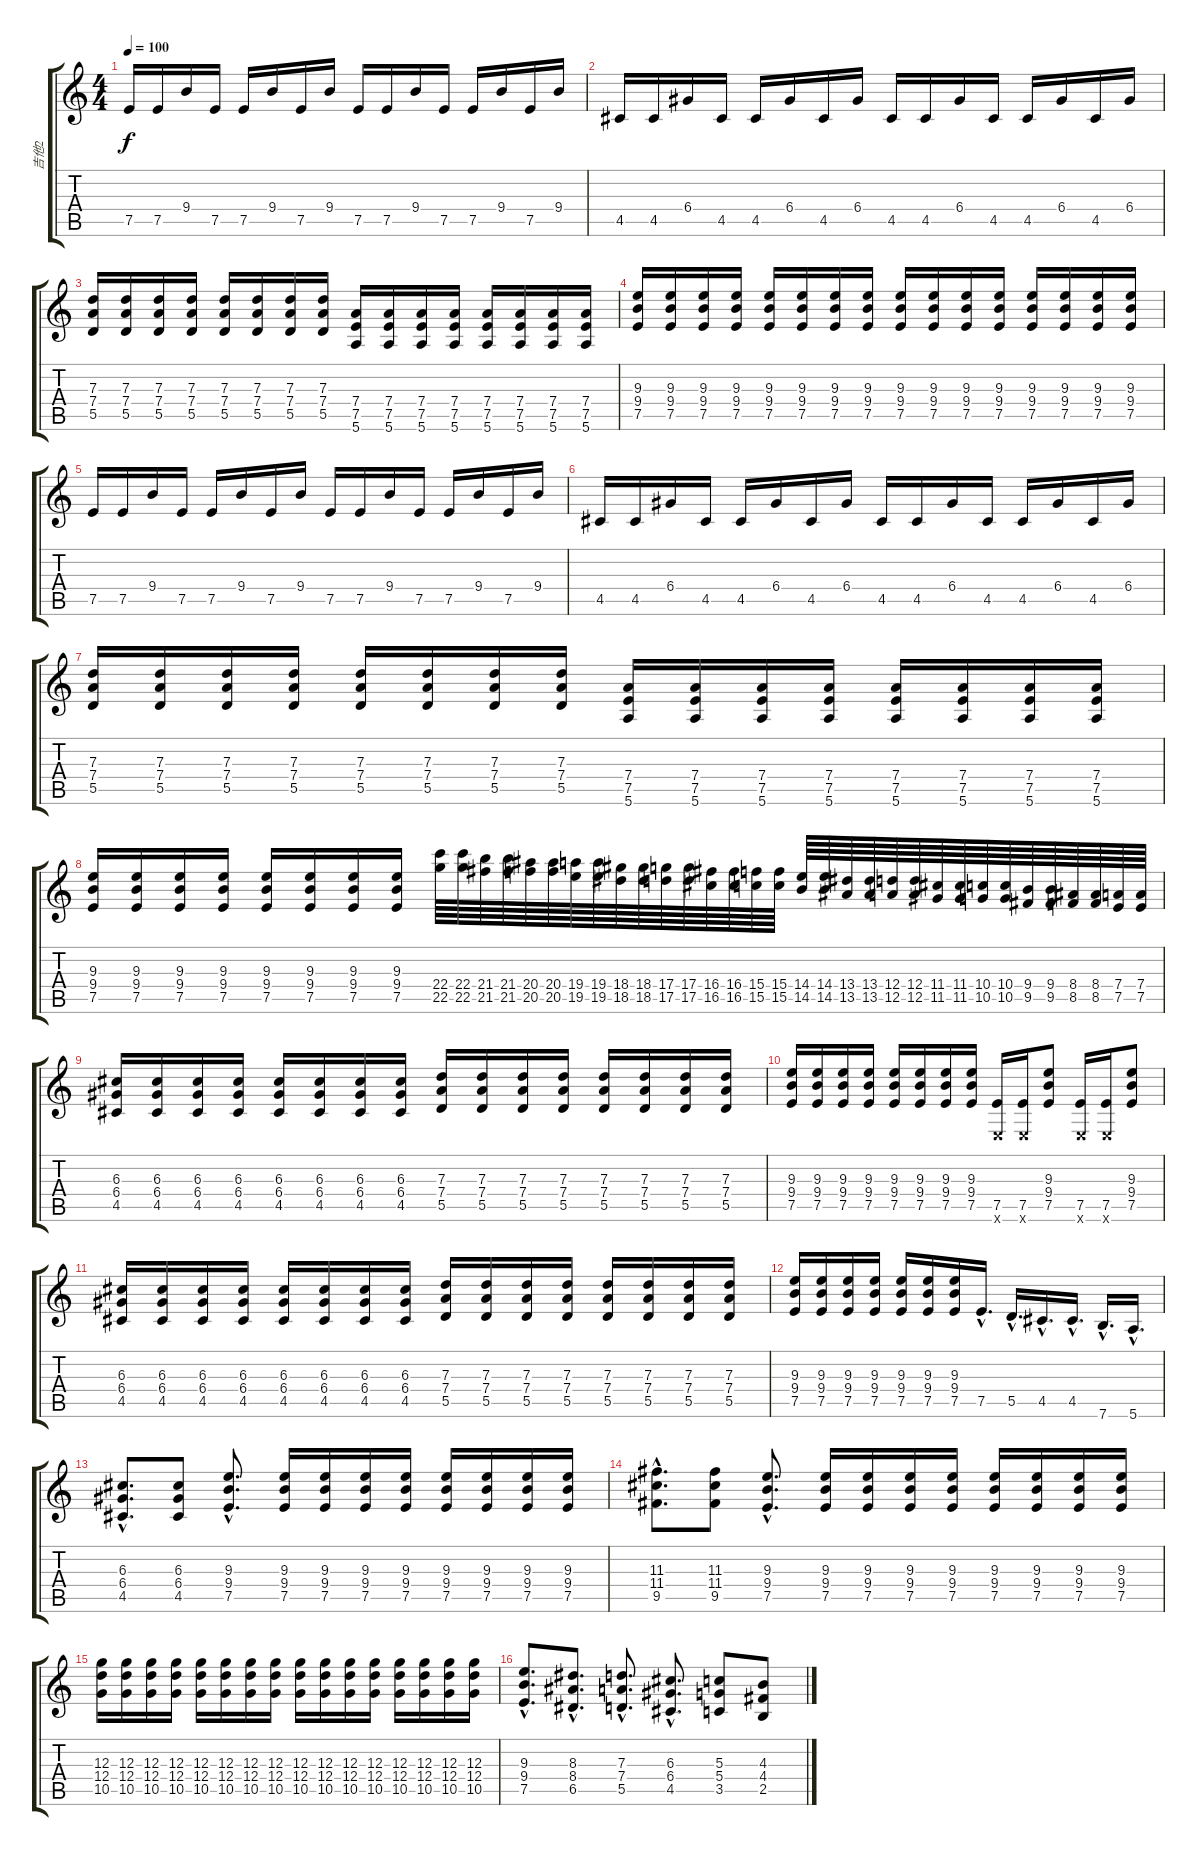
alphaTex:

\track ("吉他2" "吉他2") {instrument electricguitarjazz}
\staff {score tabs}
\tuning (E4 B3 G3 D3 A2 E2) {hide}
\ts (4 4)
\tempo 100
\clef g2
\ks c
7.5.16{dy f instrument overdrivenguitar} 7.5.16 9.4.16 7.5.16 7.5.16 9.4.16 7.5.16 9.4.16 7.5.16 7.5.16 9.4.16 7.5.16 7.5.16 9.4.16 7.5.16 9.4.16 |
4.5.16 4.5.16 6.4.16 4.5.16 4.5.16 6.4.16 4.5.16 6.4.16 4.5.16 4.5.16 6.4.16 4.5.16 4.5.16 6.4.16 4.5.16 6.4.16 |
(7.3 7.4 5.5).16 (7.3 7.4 5.5).16 (7.3 7.4 5.5).16 (7.3 7.4 5.5).16 (7.3 7.4 5.5).16 (7.3 7.4 5.5).16 (7.3 7.4 5.5).16 (7.3 7.4 5.5).16 (7.4 7.5 5.6).16 (7.4 7.5 5.6).16 (7.4 7.5 5.6).16 (7.4 7.5 5.6).16 (7.4 7.5 5.6).16 (7.4 7.5 5.6).16 (7.4 7.5 5.6).16 (7.4 7.5 5.6).16 |
(9.3 9.4 7.5).16 (9.3 9.4 7.5).16 (9.3 9.4 7.5).16 (9.3 9.4 7.5).16 (9.3 9.4 7.5).16 (9.3 9.4 7.5).16 (9.3 9.4 7.5).16 (9.3 9.4 7.5).16 (9.3 9.4 7.5).16 (9.3 9.4 7.5).16 (9.3 9.4 7.5).16 (9.3 9.4 7.5).16 (9.3 9.4 7.5).16 (9.3 9.4 7.5).16 (9.3 9.4 7.5).16 (9.3 9.4 7.5).16 |
7.5.16{instrument overdrivenguitar} 7.5.16 9.4.16 7.5.16 7.5.16 9.4.16 7.5.16 9.4.16 7.5.16 7.5.16 9.4.16 7.5.16 7.5.16 9.4.16 7.5.16 9.4.16 |
4.5.16 4.5.16 6.4.16 4.5.16 4.5.16 6.4.16 4.5.16 6.4.16 4.5.16 4.5.16 6.4.16 4.5.16 4.5.16 6.4.16 4.5.16 6.4.16 |
(7.3 7.4 5.5).16 (7.3 7.4 5.5).16 (7.3 7.4 5.5).16 (7.3 7.4 5.5).16 (7.3 7.4 5.5).16 (7.3 7.4 5.5).16 (7.3 7.4 5.5).16 (7.3 7.4 5.5).16 (7.4 7.5 5.6).16 (7.4 7.5 5.6).16 (7.4 7.5 5.6).16 (7.4 7.5 5.6).16 (7.4 7.5 5.6).16 (7.4 7.5 5.6).16 (7.4 7.5 5.6).16 (7.4 7.5 5.6).16 |
(9.3 9.4 7.5).16 (9.3 9.4 7.5).16 (9.3 9.4 7.5).16 (9.3 9.4 7.5).16 (9.3 9.4 7.5).16 (9.3 9.4 7.5).16 (9.3 9.4 7.5).16 (9.3 9.4 7.5).16 (22.4 22.5).64 (22.4 22.5).64 (21.4 21.5).64 (21.4 21.5).64 (20.4 20.5).64 (20.4 20.5).64 (19.4 19.5).64 (19.4 19.5).64 (18.4 18.5).64 (18.4 18.5).64 (17.4 17.5).64 (17.4 17.5).64 (16.4 16.5).64 (16.4 16.5).64 (15.4 15.5).64 (15.4 15.5).64 (14.4 14.5).64 (14.4 14.5).64 (13.4 13.5).64 (13.4 13.5).64 (12.4 12.5).64 (12.4 12.5).64 (11.4 11.5).64 (11.4 11.5).64 (10.4 10.5).64 (10.4 10.5).64 (9.4 9.5).64 (9.4 9.5).64 (8.4 8.5).64 (8.4 8.5).64 (7.4 7.5).64 (7.4 7.5).64 |
(6.3 6.4 4.5).16 (6.3 6.4 4.5).16 (6.3 6.4 4.5).16 (6.3 6.4 4.5).16 (6.3 6.4 4.5).16 (6.3 6.4 4.5).16 (6.3 6.4 4.5).16 (6.3 6.4 4.5).16 (7.3 7.4 5.5).16 (7.3 7.4 5.5).16 (7.3 7.4 5.5).16 (7.3 7.4 5.5).16 (7.3 7.4 5.5).16 (7.3 7.4 5.5).16 (7.3 7.4 5.5).16 (7.3 7.4 5.5).16 |
(9.3 9.4 7.5).16 (9.3 9.4 7.5).16 (9.3 9.4 7.5).16 (9.3 9.4 7.5).16 (9.3 9.4 7.5).16 (9.3 9.4 7.5).16 (9.3 9.4 7.5).16 (9.3 9.4 7.5).16 (7.5 0.6{x}).16 (7.5 0.6{x}).16 (9.3 9.4 7.5).8 (7.5 0.6{x}).16 (7.5 0.6{x}).16 (9.3 9.4 7.5).8 |
(6.3 6.4 4.5).16 (6.3 6.4 4.5).16 (6.3 6.4 4.5).16 (6.3 6.4 4.5).16 (6.3 6.4 4.5).16 (6.3 6.4 4.5).16 (6.3 6.4 4.5).16 (6.3 6.4 4.5).16 (7.3 7.4 5.5).16 (7.3 7.4 5.5).16 (7.3 7.4 5.5).16 (7.3 7.4 5.5).16 (7.3 7.4 5.5).16 (7.3 7.4 5.5).16 (7.3 7.4 5.5).16 (7.3 7.4 5.5).16 |
(9.3 9.4 7.5).16 (9.3 9.4 7.5).16 (9.3 9.4 7.5).16 (9.3 9.4 7.5).16 (9.3 9.4 7.5).16 (9.3 9.4 7.5).16 (9.3 9.4 7.5).16 7.5{hac}.16{d} 5.5{hac}.16{d} 4.5{hac}.16{d} 4.5{hac}.16{d} 7.6{hac}.16{d} 5.6{hac}.16{d} |
(6.3{hac} 6.4{hac} 4.5{hac}).8{d} (6.3 6.4 4.5).8 (9.3{hac} 9.4{hac} 7.5{hac}).8{d} (9.3 9.4 7.5).16 (9.3 9.4 7.5).16 (9.3 9.4 7.5).16 (9.3 9.4 7.5).16 (9.3 9.4 7.5).16 (9.3 9.4 7.5).16 (9.3 9.4 7.5).16 (9.3 9.4 7.5).16 |
(11.3{hac} 11.4{hac} 9.5{hac}).8{d} (11.3 11.4 9.5).8 (9.3{hac} 9.4{hac} 7.5{hac}).8{d} (9.3 9.4 7.5).16 (9.3 9.4 7.5).16 (9.3 9.4 7.5).16 (9.3 9.4 7.5).16 (9.3 9.4 7.5).16 (9.3 9.4 7.5).16 (9.3 9.4 7.5).16 (9.3 9.4 7.5).16 |
(12.3 12.4 10.5).16 (12.3 12.4 10.5).16 (12.3 12.4 10.5).16 (12.3 12.4 10.5).16 (12.3 12.4 10.5).16 (12.3 12.4 10.5).16 (12.3 12.4 10.5).16 (12.3 12.4 10.5).16 (12.3 12.4 10.5).16 (12.3 12.4 10.5).16 (12.3 12.4 10.5).16 (12.3 12.4 10.5).16 (12.3 12.4 10.5).16 (12.3 12.4 10.5).16 (12.3 12.4 10.5).16 (12.3 12.4 10.5).16 |
(9.3{hac} 9.4{hac} 7.5{hac}).8{d} (8.3{hac} 8.4{hac} 6.5{hac}).8{d} (7.3{hac} 7.4{hac} 5.5{hac}).8{d} (6.3{hac} 6.4{hac} 4.5{hac}).8{d} (5.3 5.4 3.5).8 (4.3 4.4 2.5).8
